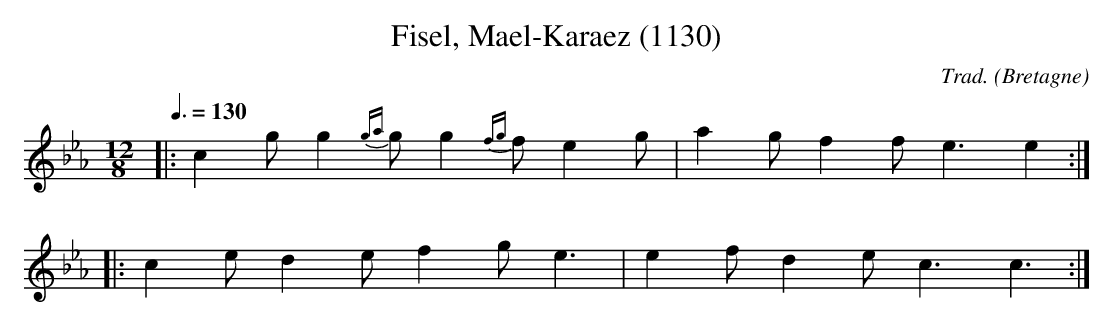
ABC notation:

X:1
T:Fisel, Mael-Karaez (1130)
C:Trad.
O:Bretagne
M:12/8
L:1/8
Q:3/8=130
K:Eb
|:c2g g2{ga}g g2{fg}f e2g | a2g f2f e3 e2 ::
c2e d2e f2g e3 | e2f d2e c3 c3 :|
